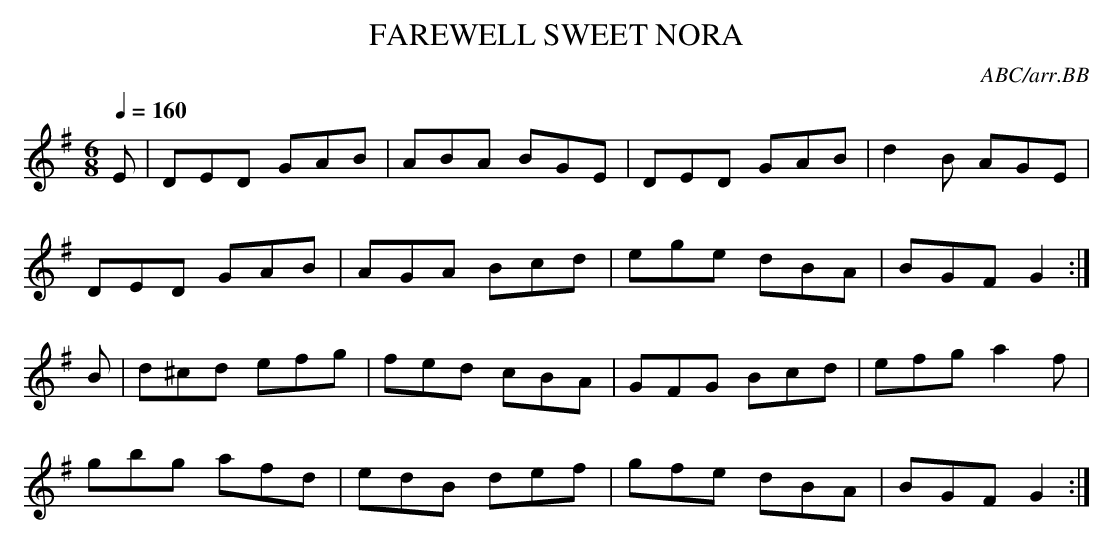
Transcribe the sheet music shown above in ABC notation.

X:1
T:FAREWELL SWEET NORA
C:ABC/arr.BB
Q:1/4=160
M:6/8
K:G
E|DED GAB|ABA BGE|DED GAB|d2B AGE|
DED GAB|AGA Bcd|ege dBA|BGF G2 :|
B|d^cd efg|fed cBA|GFG Bcd|efg a2f|
gbg afd|edB def|gfe dBA|BGF G2 :|
